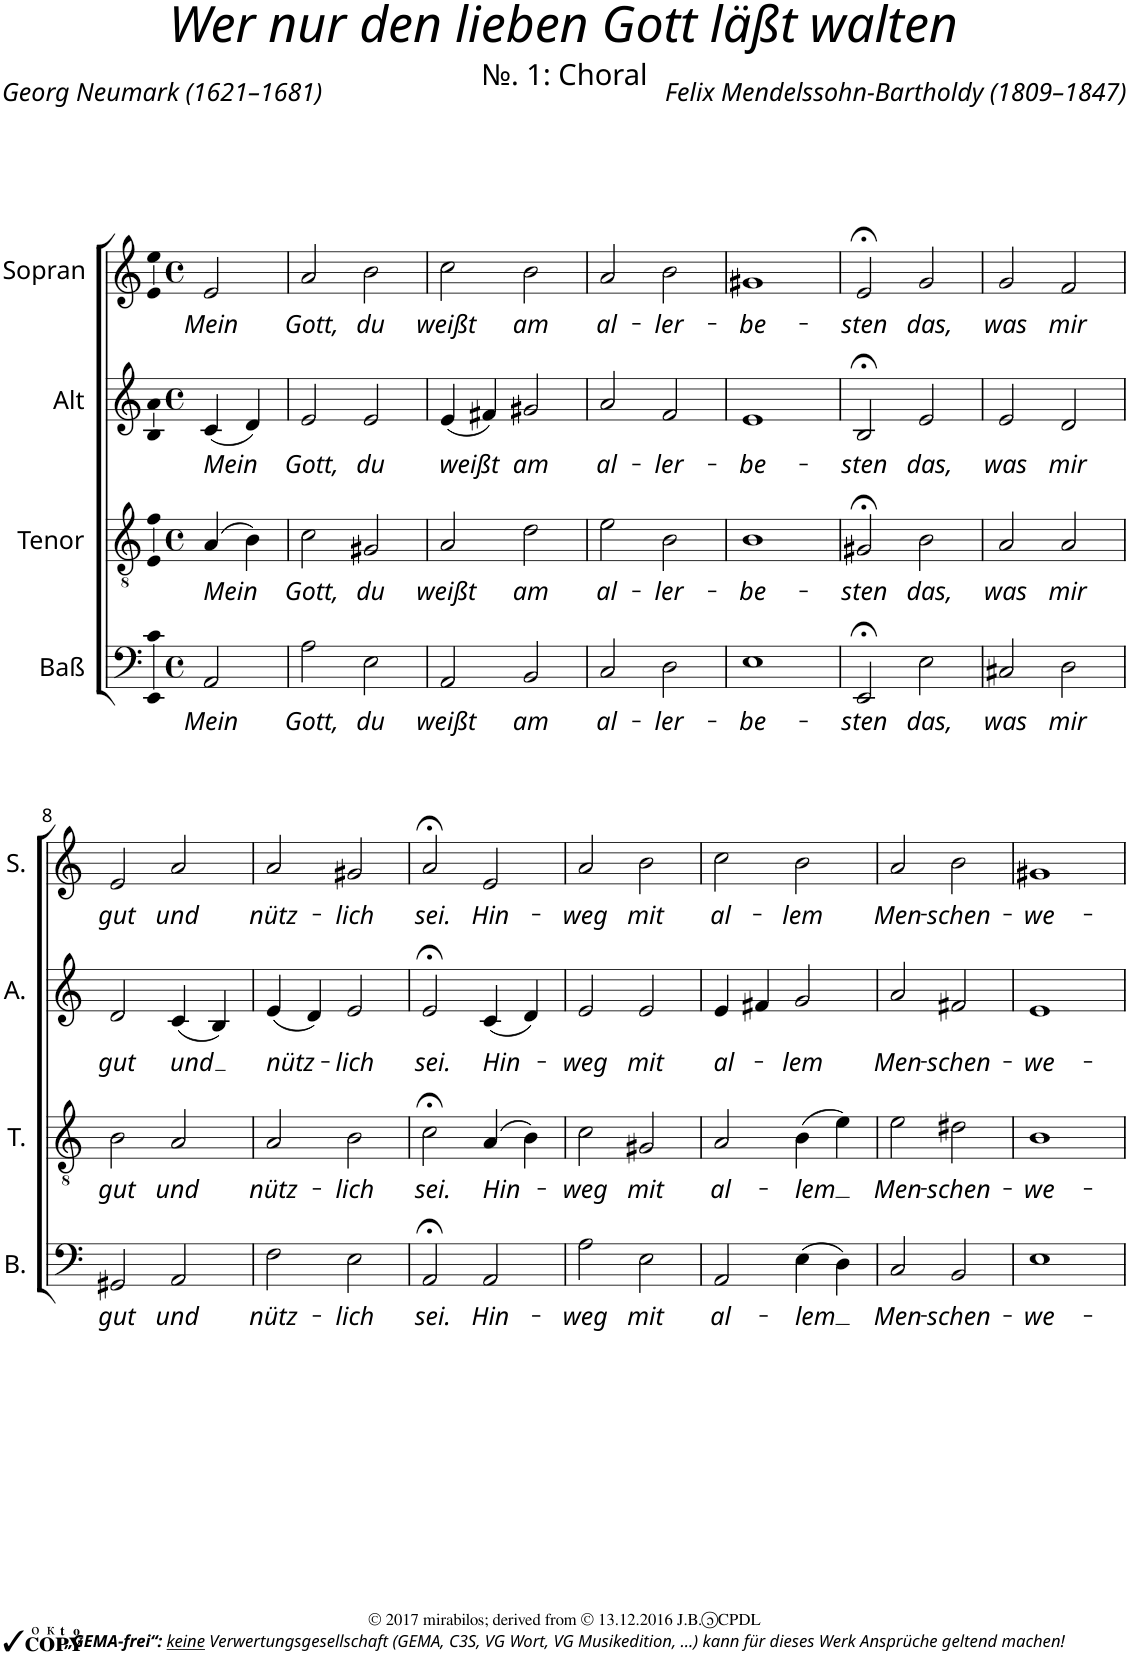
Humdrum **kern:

**kern	**text	**kern	**text	**kern	**text	**kern	**text
*part4	*part4	*part3	*part3	*part2	*part2	*part1	*part1
*staff4	*staff4	*staff3	*staff3	*staff2	*staff2	*staff1	*staff1
*I"Baß	*	*I"Tenor	*	*I"Alt	*	*I"Sopran	*
*I'B.	*	*I'T.	*	*I'A.	*	*I'S.	*
*clefF4	*	*clefGv2	*	*clefG2	*	*clefG2	*
*k[]	*	*k[]	*	*k[]	*	*k[]	*
*M4/4	*	*M4/4	*	*M4/4	*	*M4/4	*
*met(c)	*	*met(c)	*	*met(c)	*	*met(c)	*
=1	=1	=1	=1	=1	=1	=1	=1
!	!LO:LY:b	!	!LO:LY:b	!	!LO:LY:b	!	!LO:LY:b
2AA/	Mein	(4A/	Mein	(4c/	Mein	2e/	Mein
.	.	4B\)	.	4d/)	.	.	.
=2	=2	=2	=2	=2	=2	=2	=2
!	!LO:LY:b	!	!LO:LY:b	!	!LO:LY:b	!	!LO:LY:b
2A\	Gott,	2c\	Gott,	2e/	Gott,	2a/	Gott,
!	!LO:LY:b	!	!LO:LY:b	!	!LO:LY:b	!	!LO:LY:b
2E\	du	2G#X/	du	2e/	du	2b\	du
=3	=3	=3	=3	=3	=3	=3	=3
!	!LO:LY:b	!	!LO:LY:b	!	!LO:LY:b	!	!LO:LY:b
2AA/	weißt	2A/	weißt	(4e/	weißt	2cc\	weißt
.	.	.	.	4f#X/)	.	.	.
!	!LO:LY:b	!	!LO:LY:b	!	!LO:LY:b	!	!LO:LY:b
2BB/	am	2d\	am	2g#X/	am	2b\	am
=4	=4	=4	=4	=4	=4	=4	=4
!	!LO:LY:b	!	!LO:LY:b	!	!LO:LY:b	!	!LO:LY:b
2C/	al-	2e\	al-	2a/	al-	2a/	al-
!	!LO:LY:b	!	!LO:LY:b	!	!LO:LY:b	!	!LO:LY:b
2D\	-ler-	2B\	-ler-	2f/	-ler-	2b\	-ler-
=5	=5	=5	=5	=5	=5	=5	=5
!	!LO:LY:b	!	!LO:LY:b	!	!LO:LY:b	!	!LO:LY:b
1E	-be-	1B	-be-	1e	-be-	1g#X	-be-
=6	=6	=6	=6	=6	=6	=6	=6
!	!LO:LY:b	!	!LO:LY:b	!	!LO:LY:b	!	!LO:LY:b
2EE;</	-sten	2G#X;</	-sten	2B;</	-sten	2e;</	-sten
!	!LO:LY:b	!	!LO:LY:b	!	!LO:LY:b	!	!LO:LY:b
2E\	das,	2B\	das,	2e/	das,	2g/	das,
=7	=7	=7	=7	=7	=7	=7	=7
!	!LO:LY:b	!	!LO:LY:b	!	!LO:LY:b	!	!LO:LY:b
2C#X/	was	2A/	was	2e/	was	2g/	was
!	!LO:LY:b	!	!LO:LY:b	!	!LO:LY:b	!	!LO:LY:b
2D\	mir	2A/	mir	2d/	mir	2f/	mir
!!LO:LB:g=z
=8	=8	=8	=8	=8	=8	=8	=8
!	!LO:LY:b	!	!LO:LY:b	!	!LO:LY:b	!	!LO:LY:b
2GG#X/	gut	2B\	gut	2d/	gut	2e/	gut
!	!LO:LY:b	!	!LO:LY:b	!	!LO:LY:b	!	!LO:LY:b
2AA/	und	2A/	und	(4c/	und	2a/	und
.	.	.	.	4B/)	.	.	.
=9	=9	=9	=9	=9	=9	=9	=9
!	!LO:LY:b	!	!LO:LY:b	!	!LO:LY:b	!	!LO:LY:b
2F\	nütz-	2A/	nütz-	(4e/	nütz-	2a/	nütz-
.	.	.	.	4d/)	.	.	.
!	!LO:LY:b	!	!LO:LY:b	!	!LO:LY:b	!	!LO:LY:b
2E\	-lich	2B\	-lich	2e/	-lich	2g#X/	-lich
=10	=10	=10	=10	=10	=10	=10	=10
!	!LO:LY:b	!	!LO:LY:b	!	!LO:LY:b	!	!LO:LY:b
2AA;</	sei.	2c;<\	sei.	2e;</	sei.	2a;</	sei.
!	!LO:LY:b	!	!LO:LY:b	!	!LO:LY:b	!	!LO:LY:b
2AA/	Hin-	(4A/	Hin-	(4c/	Hin-	2e/	Hin-
.	.	4B\)	.	4d/)	.	.	.
=11	=11	=11	=11	=11	=11	=11	=11
!	!LO:LY:b	!	!LO:LY:b	!	!LO:LY:b	!	!LO:LY:b
2A\	-weg	2c\	-weg	2e/	-weg	2a/	-weg
!	!LO:LY:b	!	!LO:LY:b	!	!LO:LY:b	!	!LO:LY:b
2E\	mit	2G#X/	mit	2e/	mit	2b\	mit
=12	=12	=12	=12	=12	=12	=12	=12
!	!LO:LY:b	!	!LO:LY:b	!	!LO:LY:b	!	!LO:LY:b
2AA/	al-	2A/	al-	4e/	al-	2cc\	al-
.	.	.	.	4f#X/	.	.	.
!	!LO:LY:b	!	!LO:LY:b	!	!LO:LY:b	!	!LO:LY:b
(4E\	-lem	(4B\	-lem	2g/	-lem	2b\	-lem
4D\)	.	4e\)	.	.	.	.	.
=13	=13	=13	=13	=13	=13	=13	=13
!	!LO:LY:b	!	!LO:LY:b	!	!LO:LY:b	!	!LO:LY:b
2C/	Men-	2e\	Men-	2a/	Men-	2a/	Men-
!	!LO:LY:b	!	!LO:LY:b	!	!LO:LY:b	!	!LO:LY:b
2BB/	-schen-	2d#X\	-schen-	2f#X/	-schen-	2b\	-schen-
=14	=14	=14	=14	=14	=14	=14	=14
!	!LO:LY:b	!	!LO:LY:b	!	!LO:LY:b	!	!LO:LY:b
1E	-we-	1B	-we-	1e	-we-	1g#X	-we-
=	=	=	=	=	=	=	=
*-	*-	*-	*-	*-	*-	*-	*-
